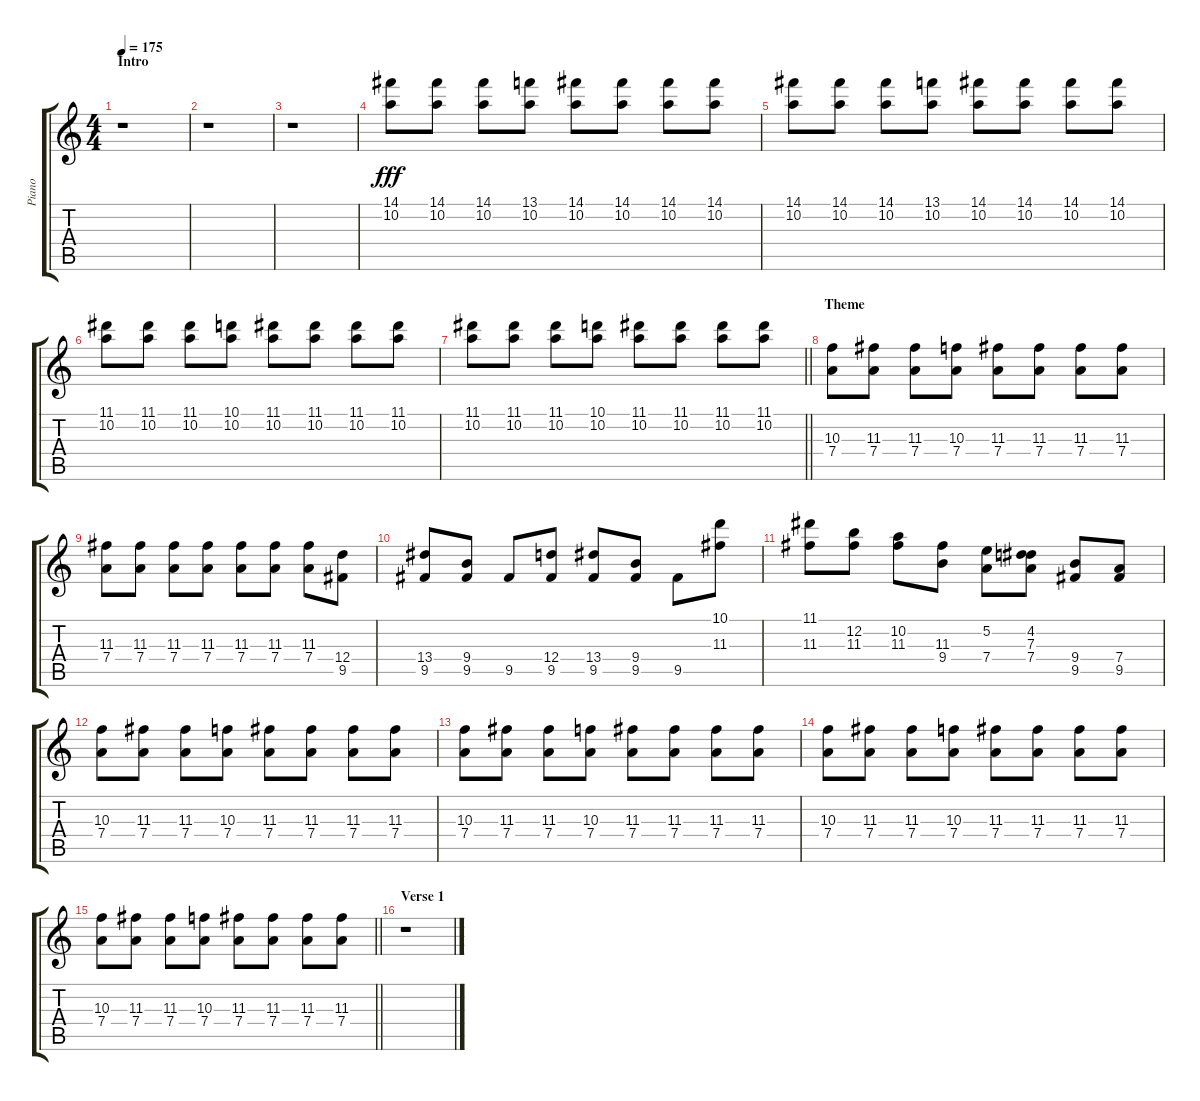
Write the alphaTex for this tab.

\track ("Piano" "Piano") {instrument acousticgrandpiano}
\staff {score tabs}
\tuning (E5 B4 G4 D4 A3 E3) {hide}
\ts (4 4)
\section ("" "Intro")
\tempo 175
\clef g2
\ks c
r.1{dy fff instrument acousticgrandpiano} |
r.1 |
r.1 |
(14.1 10.2).8 (14.1 10.2).8 (14.1 10.2).8 (13.1 10.2).8 (14.1 10.2).8 (14.1 10.2).8 (14.1 10.2).8 (14.1 10.2).8 |
(14.1 10.2).8 (14.1 10.2).8 (14.1 10.2).8 (13.1 10.2).8 (14.1 10.2).8 (14.1 10.2).8 (14.1 10.2).8 (14.1 10.2).8 |
(11.1 10.2).8 (11.1 10.2).8 (11.1 10.2).8 (10.1 10.2).8 (11.1 10.2).8 (11.1 10.2).8 (11.1 10.2).8 (11.1 10.2).8 |
\barLineRight lightlight
(11.1 10.2).8 (11.1 10.2).8 (11.1 10.2).8 (10.1 10.2).8 (11.1 10.2).8 (11.1 10.2).8 (11.1 10.2).8 (11.1 10.2).8 |
\section ("" "Theme")
(10.3 7.4).8 (11.3 7.4).8 (11.3 7.4).8 (10.3 7.4).8 (11.3 7.4).8 (11.3 7.4).8 (11.3 7.4).8 (11.3 7.4).8 |
(11.3 7.4).8 (11.3 7.4).8 (11.3 7.4).8 (11.3 7.4).8 (11.3 7.4).8 (11.3 7.4).8 (11.3 7.4).8 (12.4 9.5).8 |
(13.4 9.5).8 (9.4 9.5).8 9.5.8 (12.4 9.5).8 (13.4 9.5).8 (9.4 9.5).8 9.5.8 (10.1 11.3).8 |
(11.1 11.3).8 (12.2 11.3).8 (10.2 11.3).8 (11.3 9.4).8 (5.2 7.4).8 (4.2 7.3 7.4).8 (9.4 9.5).8 (7.4 9.5).8 |
(10.3 7.4).8 (11.3 7.4).8 (11.3 7.4).8 (10.3 7.4).8 (11.3 7.4).8 (11.3 7.4).8 (11.3 7.4).8 (11.3 7.4).8 |
(10.3 7.4).8 (11.3 7.4).8 (11.3 7.4).8 (10.3 7.4).8 (11.3 7.4).8 (11.3 7.4).8 (11.3 7.4).8 (11.3 7.4).8 |
(10.3 7.4).8 (11.3 7.4).8 (11.3 7.4).8 (10.3 7.4).8 (11.3 7.4).8 (11.3 7.4).8 (11.3 7.4).8 (11.3 7.4).8 |
\barLineRight lightlight
(10.3 7.4).8 (11.3 7.4).8 (11.3 7.4).8 (10.3 7.4).8 (11.3 7.4).8 (11.3 7.4).8 (11.3 7.4).8 (11.3 7.4).8 |
\section ("" "Verse 1")
r.1
